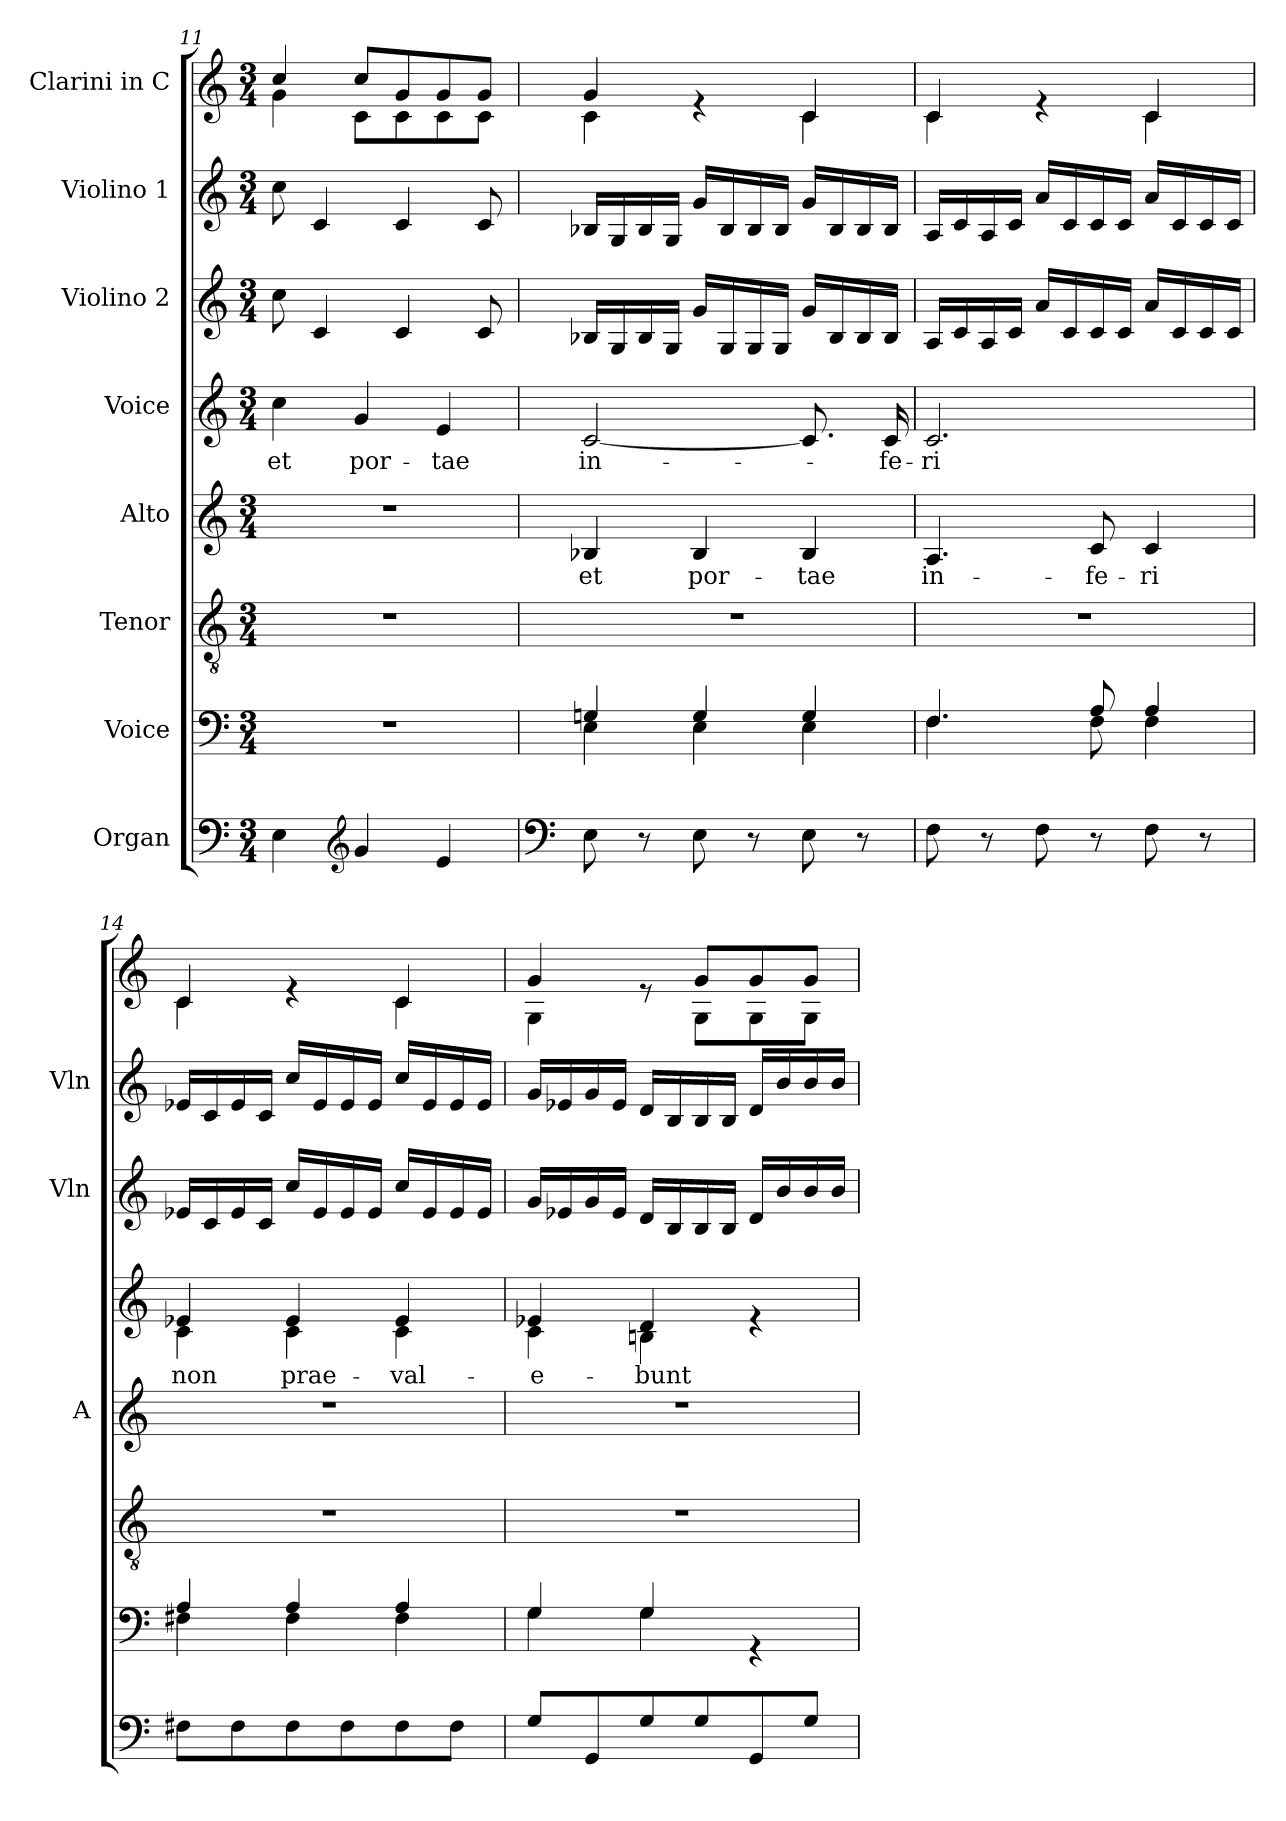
**kern	**kern	**kern	**kern	**text	**kern	**text	**kern	**kern	**kern
*part8	*part7	*part6	*part5	*part5	*part4	*part4	*part3	*part2	*part1
*staff8	*staff7	*staff6	*staff5	*staff5	*staff4	*staff4	*staff3	*staff2	*staff1
*I"Organ	*I"Voice	*I"Tenor	*I"Alto	*	*I"Voice	*	*I"Violino 2	*I"Violino 1	*I"Clarini in C
*	*	*	*I'A	*	*	*	*I'Vln	*I'Vln	*
!!LO:PB:g=z
*clefF4	*clefF4	*clefGv2	*clefG2	*	*clefG2	*	*clefG2	*clefG2	*clefG2
*k[]	*k[]	*k[]	*k[]	*	*k[]	*	*k[]	*k[]	*k[]
*M3/4	*M3/4	*M3/4	*M3/4	*	*M3/4	*	*M3/4	*M3/4	*M3/4
=11	=11	=11	=11	=11	=11	=11	=11	=11	=11
!	!	!	!	!	!	!LO:LY:b	!	!	!
*	*	*	*	*	*	*	*	*	*^
4E\	2.r	2.r	2.r	.	4cc\	et	8cc\	8cc\	4cc/	4g\
.	.	.	.	.	.	.	4c/	4c/	.	.
*clefG2	*	*	*	*	*	*	*	*	*	*
!	!	!	!	!	!	!LO:LY:b	!	!	!	!
*	*	*	*	*	*	*	*	*	*tremolo	*
4g/	.	.	.	.	4g/	por-	.	.	8cc/L	8c\L
.	.	.	.	.	.	.	4c/	4c/	8g/	8c\
!	!	!	!	!	!	!LO:LY:b	!	!	!	!
4e/	.	.	.	.	4e/	-tae	.	.	8g/	8c\
.	.	.	.	.	.	.	8c/	8c/	8g/J	8c\J
*	*	*	*	*	*	*	*	*	*Xtremolo	*
=12	=12	=12	=12	=12	=12	=12	=12	=12	=12	=12
*clefF4	*	*	*	*	*	*	*	*	*	*
*	*^	*	*	*	*	*	*	*	*	*
!	!	!	!	!	!LO:LY:b	!	!LO:LY:b	!	!	!	!
8E\	4Gn/	4E\	2.r	4B-X/	et	[2c/	in-	16B-X/LL	16B-X/LL	4g/	4c\
.	.	.	.	.	.	.	.	16G/	16G/	.	.
8r	.	.	.	.	.	.	.	16B-/	16B-/	.	.
.	.	.	.	.	.	.	.	16G/JJ	16G/JJ	.	.
!	!	!	!	!	!LO:LY:b	!	!	!	!	!	!
8E\	4G/	4E\	.	4B-/	por-	.	.	16g/LL	16g/LL	4re	4ryy
.	.	.	.	.	.	.	.	16G/	16B-/	.	.
8r	.	.	.	.	.	.	.	16G/	16B-/	.	.
.	.	.	.	.	.	.	.	16G/JJ	16B-/JJ	.	.
!	!	!	!	!	!LO:LY:b	!	!	!	!	!	!
8E\	4G/	4E\	.	4B-/	-tae	8.c/]	.	16g/LL	16g/LL	4c/	4c\
.	.	.	.	.	.	.	.	16B-/	16B-/	.	.
8r	.	.	.	.	.	.	.	16B-/	16B-/	.	.
!	!	!	!	!	!	!	!LO:LY:b	!	!	!	!
.	.	.	.	.	.	16c/	-fe-	16B-/JJ	16B-/JJ	.	.
=13	=13	=13	=13	=13	=13	=13	=13	=13	=13	=13	=13
!	!	!	!	!	!LO:LY:b	!	!LO:LY:b	!	!	!	!
8F\	4.F/	4.F\	2.r	4.A/	in-	2.c/	-ri	16A/LL	16A/LL	4c/	4c\
.	.	.	.	.	.	.	.	16c/	16c/	.	.
8r	.	.	.	.	.	.	.	16A/	16A/	.	.
.	.	.	.	.	.	.	.	16c/JJ	16c/JJ	.	.
8F\	.	.	.	.	.	.	.	16a/LL	16a/LL	4re	4ryy
.	.	.	.	.	.	.	.	16c/	16c/	.	.
!	!	!	!	!	!LO:LY:b	!	!	!	!	!	!
8r	8A/	8F\	.	8c/	-fe-	.	.	16c/	16c/	.	.
.	.	.	.	.	.	.	.	16c/JJ	16c/JJ	.	.
!	!	!	!	!	!LO:LY:b	!	!	!	!	!	!
8F\	4A/	4F\	.	4c/	-ri	.	.	16a/LL	16a/LL	4c/	4c\
.	.	.	.	.	.	.	.	16c/	16c/	.	.
8r	.	.	.	.	.	.	.	16c/	16c/	.	.
.	.	.	.	.	.	.	.	16c/JJ	16c/JJ	.	.
!!LO:LB:g=z	!!
=14	=14	=14	=14	=14	=14	=14	=14	=14	=14	=14	=14
*	*	*	*	*	*	*^	*	*	*	*	*
!	!	!	!	!	!	!	!	!LO:LY:b	!	!	!	!
8F#X\L	4A/	4F#X\	2.r	2.r	.	4e-X/	4c\	non	16e-X/LL	16e-X/LL	4c/	4c\
.	.	.	.	.	.	.	.	.	16c/	16c/	.	.
8F#\	.	.	.	.	.	.	.	.	16e-/	16e-/	.	.
.	.	.	.	.	.	.	.	.	16c/JJ	16c/JJ	.	.
!	!	!	!	!	!	!	!	!LO:LY:b	!	!	!	!
8F#\	4A/	4F#\	.	.	.	4e-/	4c\	prae-	16cc/LL	16cc/LL	4re	4ryy
.	.	.	.	.	.	.	.	.	16e-/	16e-/	.	.
8F#\	.	.	.	.	.	.	.	.	16e-/	16e-/	.	.
.	.	.	.	.	.	.	.	.	16e-/JJ	16e-/JJ	.	.
!	!	!	!	!	!	!	!	!LO:LY:b	!	!	!	!
8F#\	4A/	4F#\	.	.	.	4e-/	4c\	-val-	16cc/LL	16cc/LL	4c/	4c\
.	.	.	.	.	.	.	.	.	16e-/	16e-/	.	.
8F#\J	.	.	.	.	.	.	.	.	16e-/	16e-/	.	.
.	.	.	.	.	.	.	.	.	16e-/JJ	16e-/JJ	.	.
=15	=15	=15	=15	=15	=15	=15	=15	=15	=15	=15	=15	=15
!	!	!	!	!	!	!	!	!LO:LY:b	!	!	!	!
8G/L	4G/	4G\	2.r	2.r	.	4e-X/	4c\	-e-	16g/LL	16g/LL	4g/	4G\
.	.	.	.	.	.	.	.	.	16e-X/	16e-X/	.	.
8GG/	.	.	.	.	.	.	.	.	16g/	16g/	.	.
.	.	.	.	.	.	.	.	.	16e-/JJ	16e-/JJ	.	.
!	!	!	!	!	!	!	!	!LO:LY:b	!	!	!	!
8G/	4G/	4G\	.	.	.	4d/	4Bn\	-bunt	16d/LL	16d/LL	8re	8ryy
.	.	.	.	.	.	.	.	.	16B/	16B/	.	.
8G/	.	.	.	.	.	.	.	.	16B/	16B/	8g/L	8G\L
.	.	.	.	.	.	.	.	.	16B/JJ	16B/JJ	.	.
8GG/	4rGG	4ryy	.	.	.	4re	4ryy	.	16d/LL	16d/LL	8g/	8G\
.	.	.	.	.	.	.	.	.	16b/	16b/	.	.
8G/J	.	.	.	.	.	.	.	.	16b/	16b/	8g/J	8G\J
.	.	.	.	.	.	.	.	.	16b/JJ	16b/JJ	.	.
*	*v	*v	*	*	*	*v	*v	*	*	*	*v	*v
=	=	=	=	=	=	=	=	=	=
*-	*-	*-	*-	*-	*-	*-	*-	*-	*-
